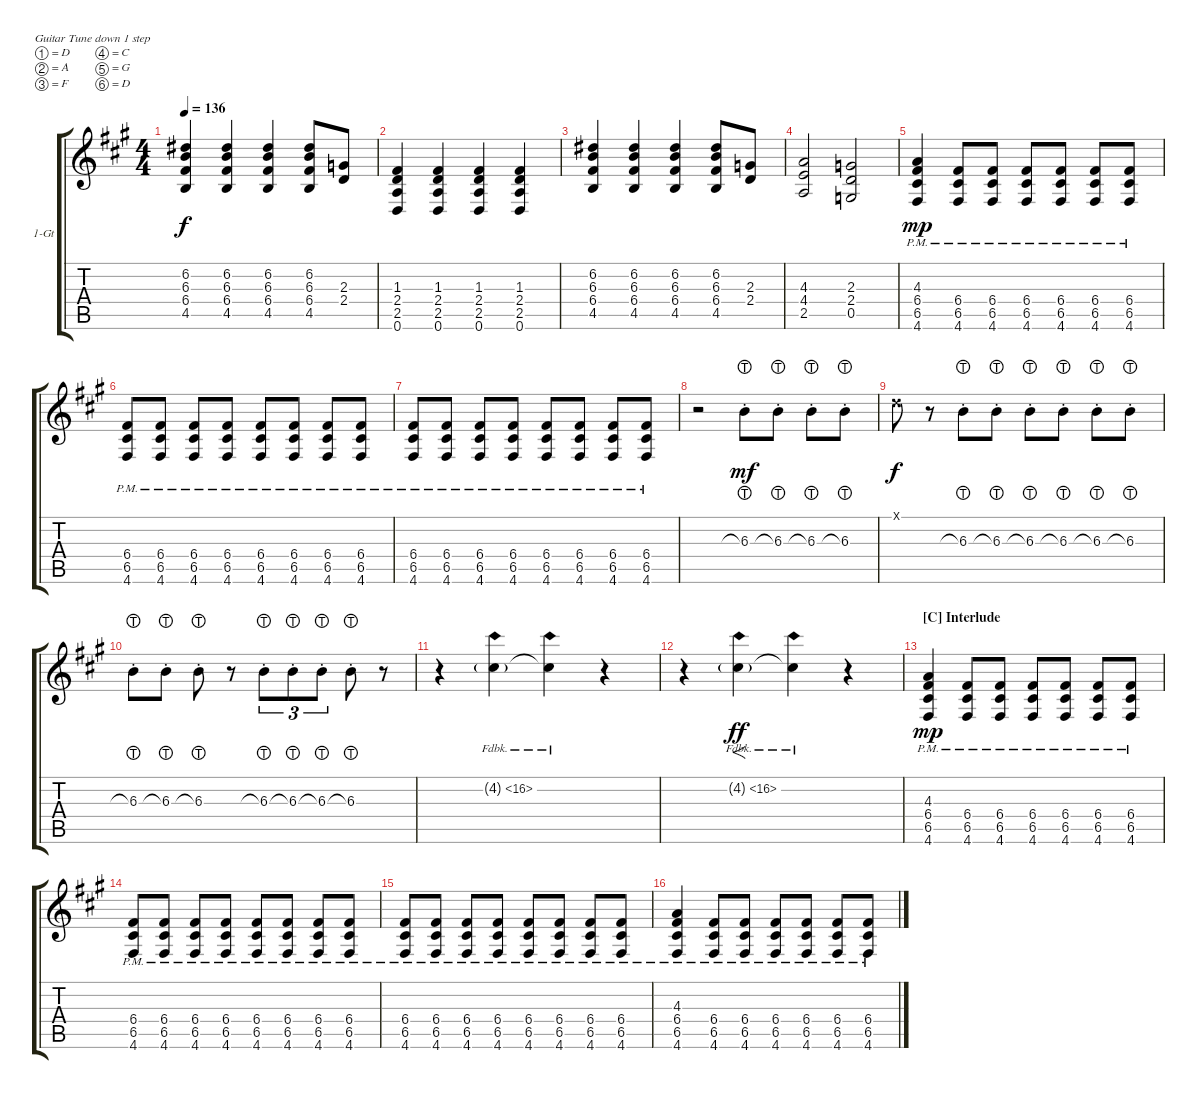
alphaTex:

\defaultSystemsLayout 4
\bracketExtendMode groupsimilarinstruments
\firstSystemTrackNameOrientation horizontal
\otherSystemsTrackNameOrientation horizontal
\track ("1 Guitar" "1-Gt") {instrument electricguitarclean}
\staff {score tabs}
\tuning (D4 A3 F3 C3 G2 D2)
\ts (4 4)
\tempo 136
\clef g2
\scale
1.07062
\ks a
(4.5 6.4 6.3 6.2).4{dy f} (4.5 6.4 6.3 6.2).4 (4.5 6.4 6.3 6.2).4 (4.5 6.4 6.3 6.2).8 (2.3 2.4).8 |
\scale
0.929382 (0.6 2.5 2.4 1.3).4 (0.6 2.4 2.5 1.3).4 (0.6 2.5 2.4 1.3).4 (0.6 2.5 2.4 1.3).4 |
\scale
1.07062 (4.5 6.4 6.3 6.2).4 (4.5 6.4 6.3 6.2).4 (4.5 6.4 6.3 6.2).4 (4.5 6.4 6.3 6.2).8 (2.3 2.4).8 |
\scale
0.929382 (2.5 4.4 4.3).2 (0.5 2.4 2.3).2 |
\scale
1.07062 (4.6{pm} 6.5{pm} 6.4{pm} 4.3{pm}).4{dy mp} (4.6{pm} 6.5{pm} 6.4{pm}).8 (4.6{pm} 6.5{pm} 6.4{pm}).8 (4.6{pm} 6.5{pm} 6.4{pm}).8 (4.6{pm} 6.5{pm} 6.4{pm}).8 (4.6{pm} 6.5{pm} 6.4{pm}).8 (4.6{pm} 6.5{pm} 6.4{pm}).8 |
\scale
0.929382 (4.6{pm} 6.5{pm} 6.4{pm}).8 (4.6{pm} 6.5{pm} 6.4{pm}).8 (4.6{pm} 6.5{pm} 6.4{pm}).8 (4.6{pm} 6.5{pm} 6.4{pm}).8 (4.6{pm} 6.5{pm} 6.4{pm}).8 (4.6{pm} 6.5{pm} 6.4{pm}).8 (4.6{pm} 6.5{pm} 6.4{pm}).8 (4.6{pm} 6.5{pm} 6.4{pm}).8 |
\scale
1.07062 (4.6{pm} 6.5{pm} 6.4{pm}).8 (4.6{pm} 6.5{pm} 6.4{pm}).8 (4.6{pm} 6.5{pm} 6.4{pm}).8 (4.6{pm} 6.5{pm} 6.4{pm}).8 (4.6{pm} 6.5{pm} 6.4{pm}).8 (4.6{pm} 6.5{pm} 6.4{pm}).8 (4.6{pm} 6.5{pm} 6.4{pm}).8 (4.6{pm} 6.5{pm} 6.4{pm}).8 |
\scale
0.929382 r.2 6.3{lht st}.8{dy mf} 6.3{lht st}.8 6.3{lht st}.8 6.3{lht st}.8 |
\scale
1.07062 0.1{x}.8{dy f} r.8 6.3{lht st}.8 6.3{lht st}.8 6.3{lht st}.8 6.3{lht st}.8 6.3{lht st}.8 6.3{lht st}.8 |
\scale
0.929382 6.3{lht st}.8 6.3{lht st}.8 6.3{lht st}.8 r.8 6.3{lht st}.8{tu (3 2)} 6.3{lht st}.8{tu (3 2)} 6.3{lht st}.8{tu (3 2)} 6.3{lht st}.8 r.8 |
r.4 4.2{fh 12 g}.4 4.2{fh 12 t}.4 r.4 |
r.4 4.2{fh 12 g}.4{f dy ff} 4.2{fh 12 t}.4 r.4 |
\section ("C" "Interlude")
(4.6{pm} 6.5{pm} 6.4{pm} 4.3{pm}).4{dy mp} (4.6{pm} 6.5{pm} 6.4{pm}).8 (4.6{pm} 6.5{pm} 6.4{pm}).8 (4.6{pm} 6.5{pm} 6.4{pm}).8 (4.6{pm} 6.5{pm} 6.4{pm}).8 (4.6{pm} 6.5{pm} 6.4{pm}).8 (4.6{pm} 6.5{pm} 6.4{pm}).8 |
(4.6{pm} 6.5{pm} 6.4{pm}).8 (4.6{pm} 6.5{pm} 6.4{pm}).8 (4.6{pm} 6.5{pm} 6.4{pm}).8 (4.6{pm} 6.5{pm} 6.4{pm}).8 (4.6{pm} 6.5{pm} 6.4{pm}).8 (4.6{pm} 6.5{pm} 6.4{pm}).8 (4.6{pm} 6.5{pm} 6.4{pm}).8 (4.6{pm} 6.5{pm} 6.4{pm}).8 |
(4.6{pm} 6.5{pm} 6.4{pm}).8 (4.6{pm} 6.5{pm} 6.4{pm}).8 (4.6{pm} 6.5{pm} 6.4{pm}).8 (4.6{pm} 6.5{pm} 6.4{pm}).8 (4.6{pm} 6.5{pm} 6.4{pm}).8 (4.6{pm} 6.5{pm} 6.4{pm}).8 (4.6{pm} 6.5{pm} 6.4{pm}).8 (4.6{pm} 6.5{pm} 6.4{pm}).8 |
(4.6{pm} 6.5{pm} 6.4{pm} 4.3{pm}).4 (4.6{pm} 6.5{pm} 6.4{pm}).8 (4.6{pm} 6.5{pm} 6.4{pm}).8 (4.6{pm} 6.5{pm} 6.4{pm}).8 (4.6{pm} 6.5{pm} 6.4{pm}).8 (4.6{pm} 6.5{pm} 6.4{pm}).8 (4.6{pm} 6.5{pm} 6.4{pm}).8
